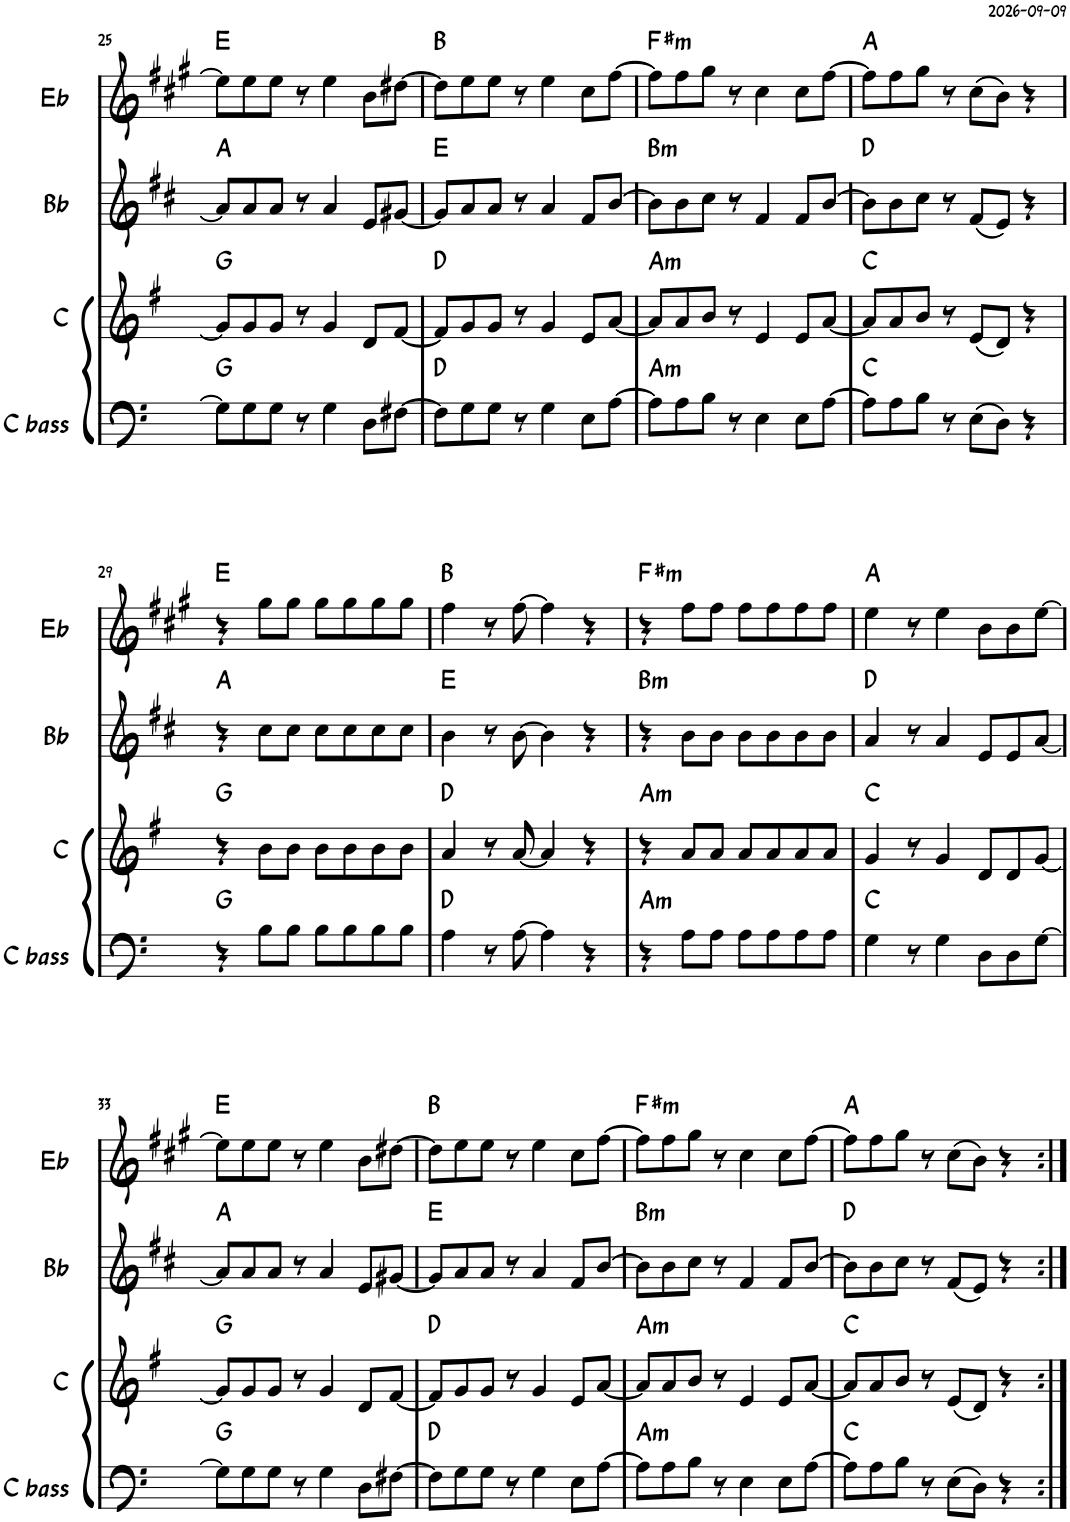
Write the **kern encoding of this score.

**kern	**harte	**kern	**harte	**kern	**harte	**kern	**harte
*part4	*part4	*part3	*part3	*part2	*part2	*part1	*part1
*staff4	*	*staff3	*	*staff2	*	*staff1	*
*I"C bass	*	*I"C instruments	*	*I"Bb instruments	*	*I"Eb instruments	*
*I'C bass	*	*I'C	*	*I'Bb	*	*I'Eb	*
!!LO:PB:g=z
*clefF4	*	*clefG2	*	*clefG2	*	*clefG2	*
*	*	*	*	*Trd1c2	*	*Trd5c9	*
*k[]	*	*k[f#]	*	*k[f#c#]	*	*k[f#c#g#]	*
*M4/4	*	*M4/4	*	*M4/4	*	*M4/4	*
=25	=25	=25	=25	=25	=25	=25	=25
8G\L]	G:maj	8g/L]	G:maj	8a/L]	A:maj	8ee\L]	E:maj
8G\	.	8g/	.	8a/	.	8ee\	.
8G\J	.	8g/J	.	8a/J	.	8ee\J	.
8r	.	8r	.	8r	.	8r	.
4G\	.	4g/	.	4a/	.	4ee\	.
8D\L	.	8d/L	.	8e/L	.	8b\L	.
[8F#X\J	.	[8f#/J	.	[8g#X/J	.	[8dd#X\J	.
=26	=26	=26	=26	=26	=26	=26	=26
8F#\L]	D:maj	8f#/L]	D:maj	8g#/L]	E:maj	8dd#\L]	B:maj
8G\	.	8g/	.	8a/	.	8ee\	.
8G\J	.	8g/J	.	8a/J	.	8ee\J	.
8r	.	8r	.	8r	.	8r	.
4G\	.	4g/	.	4a/	.	4ee\	.
8E\L	.	8e/L	.	8f#/L	.	8cc#\L	.
[8A\J	.	[8a/J	.	[8b/J	.	[8ff#\J	.
=27	=27	=27	=27	=27	=27	=27	=27
!	!LO:H:kt=m	!	!LO:H:kt=m	!	!LO:H:kt=m	!	!LO:H:kt=m
8A\L]	A:min	8a/L]	A:min	8b\L]	B:min	8ff#\L]	F#:min
8A\	.	8a/	.	8b\	.	8ff#\	.
8B\J	.	8b/J	.	8cc#\J	.	8gg#\J	.
8r	.	8r	.	8r	.	8r	.
4E\	.	4e/	.	4f#/	.	4cc#\	.
8E\L	.	8e/L	.	8f#/L	.	8cc#\L	.
[8A\J	.	[8a/J	.	[8b/J	.	[8ff#\J	.
=28	=28	=28	=28	=28	=28	=28	=28
8A\L]	C:maj	8a/L]	C:maj	8b\L]	D:maj	8ff#\L]	A:maj
8A\	.	8a/	.	8b\	.	8ff#\	.
8B\J	.	8b/J	.	8cc#\J	.	8gg#\J	.
8r	.	8r	.	8r	.	8r	.
(8E\L	.	(8e/L	.	(8f#/L	.	(8cc#\L	.
8D\J)	.	8d/J)	.	8e/J)	.	8b\J)	.
4r	.	4r	.	4r	.	4r	.
!!LO:LB:g=z
=29	=29	=29	=29	=29	=29	=29	=29
4r	G:maj	4r	G:maj	4r	A:maj	4r	E:maj
8B\L	.	8b\L	.	8cc#\L	.	8gg#\L	.
8B\J	.	8b\J	.	8cc#\J	.	8gg#\J	.
8B\L	.	8b\L	.	8cc#\L	.	8gg#\L	.
8B\	.	8b\	.	8cc#\	.	8gg#\	.
8B\	.	8b\	.	8cc#\	.	8gg#\	.
8B\J	.	8b\J	.	8cc#\J	.	8gg#\J	.
=30	=30	=30	=30	=30	=30	=30	=30
4A\	D:maj	4a/	D:maj	4b\	E:maj	4ff#\	B:maj
8r	.	8r	.	8r	.	8r	.
[8A\	.	[8a/	.	[8b\	.	[8ff#\	.
4A\]	.	4a/]	.	4b\]	.	4ff#\]	.
4r	.	4r	.	4r	.	4r	.
=31	=31	=31	=31	=31	=31	=31	=31
!	!LO:H:kt=m	!	!LO:H:kt=m	!	!LO:H:kt=m	!	!LO:H:kt=m
4r	A:min	4r	A:min	4r	B:min	4r	F#:min
8A\L	.	8a/L	.	8b\L	.	8ff#\L	.
8A\J	.	8a/J	.	8b\J	.	8ff#\J	.
8A\L	.	8a/L	.	8b\L	.	8ff#\L	.
8A\	.	8a/	.	8b\	.	8ff#\	.
8A\	.	8a/	.	8b\	.	8ff#\	.
8A\J	.	8a/J	.	8b\J	.	8ff#\J	.
=32	=32	=32	=32	=32	=32	=32	=32
4G\	C:maj	4g/	C:maj	4a/	D:maj	4ee\	A:maj
8r	.	8r	.	8r	.	8r	.
4G\	.	4g/	.	4a/	.	4ee\	.
8D\L	.	8d/L	.	8e/L	.	8b\L	.
8D\	.	8d/	.	8e/	.	8b\	.
[8G\J	.	[8g/J	.	[8a/J	.	[8ee\J	.
!!LO:LB:g=z
=33	=33	=33	=33	=33	=33	=33	=33
8G\L]	G:maj	8g/L]	G:maj	8a/L]	A:maj	8ee\L]	E:maj
8G\	.	8g/	.	8a/	.	8ee\	.
8G\J	.	8g/J	.	8a/J	.	8ee\J	.
8r	.	8r	.	8r	.	8r	.
4G\	.	4g/	.	4a/	.	4ee\	.
8D\L	.	8d/L	.	8e/L	.	8b\L	.
[8F#X\J	.	[8f#/J	.	[8g#X/J	.	[8dd#X\J	.
=34	=34	=34	=34	=34	=34	=34	=34
8F#\L]	D:maj	8f#/L]	D:maj	8g#/L]	E:maj	8dd#\L]	B:maj
8G\	.	8g/	.	8a/	.	8ee\	.
8G\J	.	8g/J	.	8a/J	.	8ee\J	.
8r	.	8r	.	8r	.	8r	.
4G\	.	4g/	.	4a/	.	4ee\	.
8E\L	.	8e/L	.	8f#/L	.	8cc#\L	.
[8A\J	.	[8a/J	.	[8b/J	.	[8ff#\J	.
=35	=35	=35	=35	=35	=35	=35	=35
!	!LO:H:kt=m	!	!LO:H:kt=m	!	!LO:H:kt=m	!	!LO:H:kt=m
8A\L]	A:min	8a/L]	A:min	8b\L]	B:min	8ff#\L]	F#:min
8A\	.	8a/	.	8b\	.	8ff#\	.
8B\J	.	8b/J	.	8cc#\J	.	8gg#\J	.
8r	.	8r	.	8r	.	8r	.
4E\	.	4e/	.	4f#/	.	4cc#\	.
8E\L	.	8e/L	.	8f#/L	.	8cc#\L	.
[8A\J	.	[8a/J	.	[8b/J	.	[8ff#\J	.
=36	=36	=36	=36	=36	=36	=36	=36
8A\L]	C:maj	8a/L]	C:maj	8b\L]	D:maj	8ff#\L]	A:maj
8A\	.	8a/	.	8b\	.	8ff#\	.
8B\J	.	8b/J	.	8cc#\J	.	8gg#\J	.
8r	.	8r	.	8r	.	8r	.
(8E\L	.	(8e/L	.	(8f#/L	.	(8cc#\L	.
8D\J)	.	8d/J)	.	8e/J)	.	8b\J)	.
4r	.	4r	.	4r	.	4r	.
=:|!	=:|!	=:|!	=:|!	=:|!	=:|!	=:|!	=:|!
*-	*-	*-	*-	*-	*-	*-	*-
